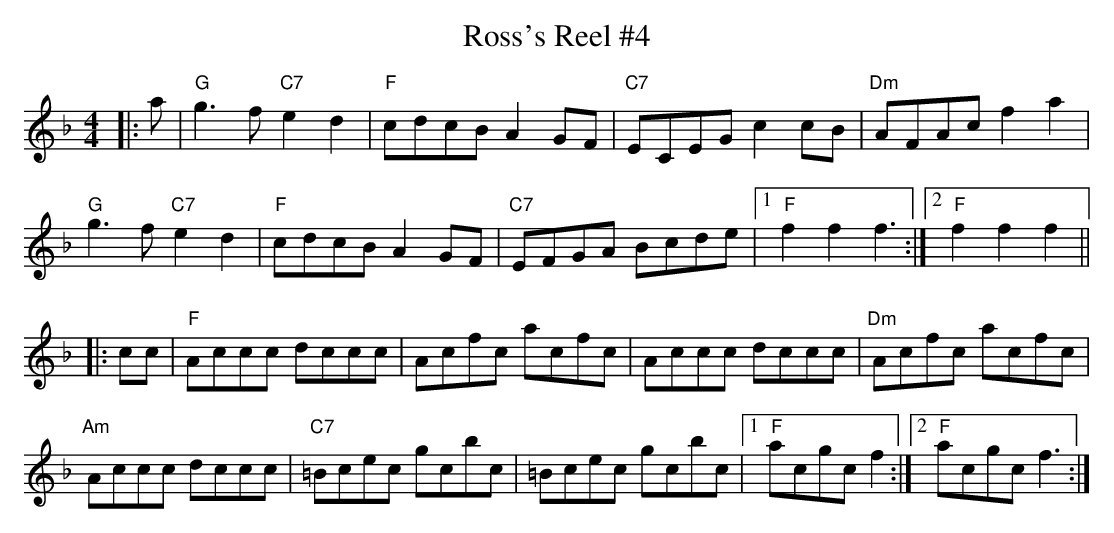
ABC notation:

X:1
T: Ross's Reel #4
M: 4/4
L: 1/8
K: F
|:a|\
"G"g3f "C7"e2d2|"F"cdcBA2GF|"C7"ECEGc2cB|"Dm"AFAcf2a2|
"G"g3f "C7"e2d2|"F"cdcBA2GF|"C7"EFGA Bcde|1"F"f2f2f3:|2"F"f2f2f2||
|:cc|\
"F"Accc dccc|Acfc acfc|Accc dccc|"Dm"Acfc acfc|
"Am"Accc dccc|"C7"=Bcec gcbc|=Bcec gcbc|1"F"acgcf2:|2"F"acgcf3:|
